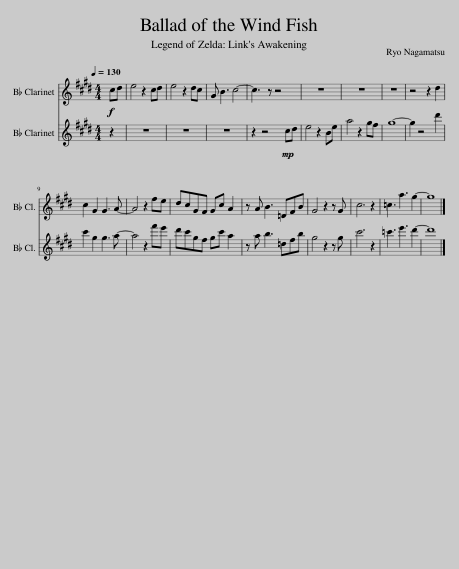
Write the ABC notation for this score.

X:1
%%score 1 2
L:1/8
Q:1/4=130
M:4/4
I:linebreak $
K:none
V:1 treble transpose=-2
V:2 treble transpose=-2
V:1
[K:E]!f! cd | e4 z2 cd | e4 z2 dc | G B3 c4- | c3 z z4 | %5
 z8 | z8 | z8 | z4 z2 d2 |$ c2 G2 G3 A- | %10
 A4 z2 fe | dcGF Gc A2 | z A B3 =DFB | G4 z2 z G | c6 z2 | %15
 =c3 a3 g2- | g8 |] %17
V:2
[K:E] z2 | z8 | z8 | z8 | z2 z4!mp! cd | %5
 e4 z2 Be | a4 z2 gf | g8- | g2 z4 d'2 |$ c'2 g2 g3 a- | %10
 a4 z2 f'e' | d'c'gf gc' a2 | z a b3 =dfb | g4 z2 z g | c'6 z2 | %15
 =c'3 e'3 d'2- | d'8 |] %17
